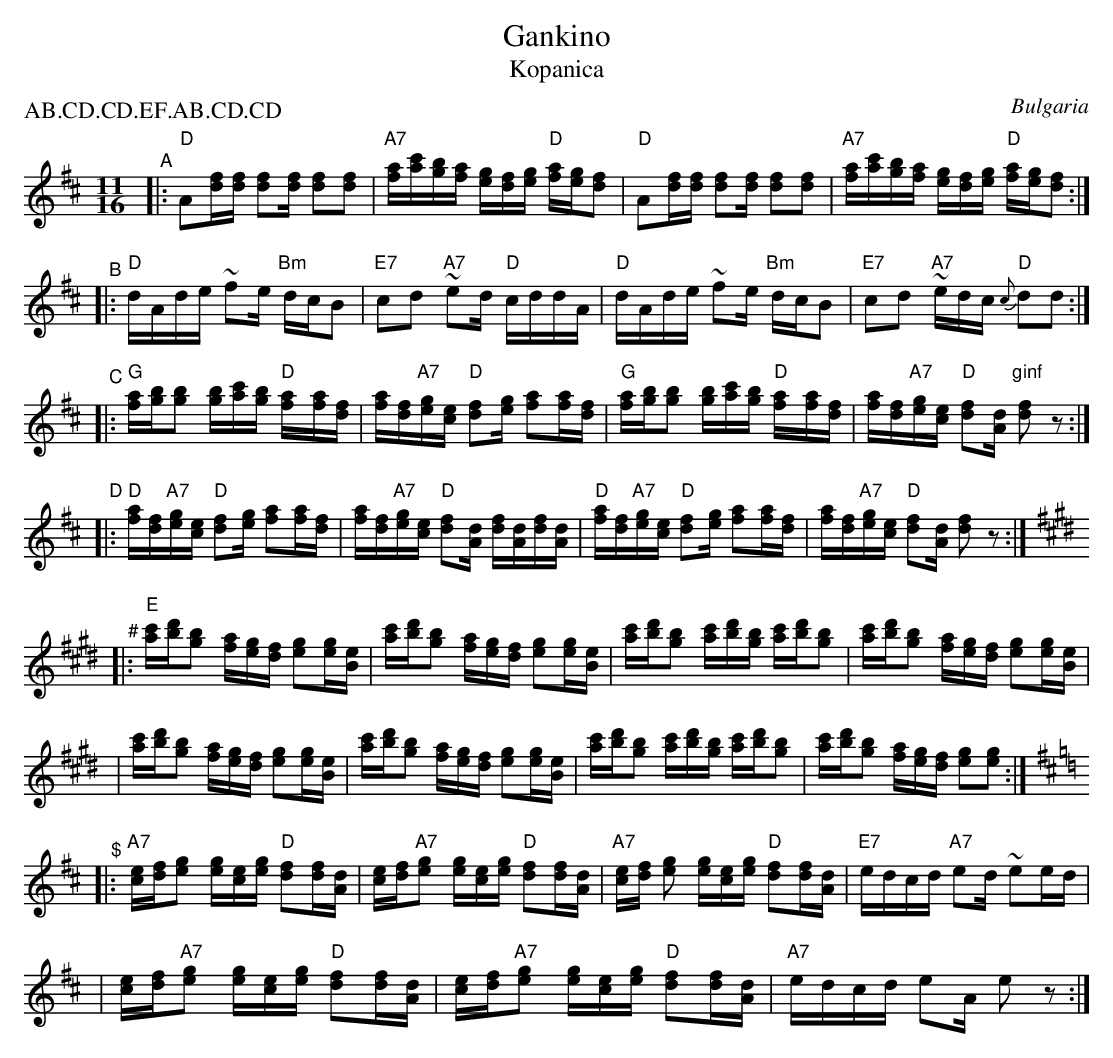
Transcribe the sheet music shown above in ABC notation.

X:1
T: Gankino
T: Kopanica
O: Bulgaria
L: 1/16
M: 11/16
P: AB.CD.CD.EF.AB.CD.CD
K: D
"^A"\
|:"D"A2[fd][fd] [f2d2][fd] [f2d2][f2d2] \
| "A7"[af][c'a][bg][af] [ge][fd][ge] "D"[af][ge][f2d2]\
| "D"A2[fd][fd] [f2d2][fd] [f2d2][f2d2] \
| "A7"[af][c'a][bg][af] [ge][fd][ge] "D"[af][ge][f2d2] :|
"^B"\
|: "D"dAde ~f2e "Bm"dcB2|"E7"c2d2 "A7"~e2d "D"cddA\
|  "D"dAde ~f2e "Bm"dcB2|"E7"c2d2 "A7"~edc "D"{c}d2d2 :|
"^C"\
|:"G"[af][bg][b2g2] [bg][c'a][bg] "D"[a2f][af][fd]\
| [af][fd]"A7"[ge][ec] "D"[f2d2][ge] [a2f2][af][fd]\
| "G"[af][bg][b2g2] [bg][c'a][bg] "D"[a2f][af][fd]\
| [af][fd]"A7"[ge][ec] "D"[f2d2][dA] "ginf"[f2d2]z2 :|
"^D"\
|: "D"[af][fd]"A7"[ge][ec] "D"[f2d2][ge] [a2f2][af][fd]\
| [af][fd]"A7"[ge][ec] "D"[f2d2][dA] [fd][dA][fd][dA]\
|  "D"[af][fd]"A7"[ge][ec] "D"[f2d2][ge] [a2f2][af][fd]\
| [af][fd]"A7"[ge][ec] "D"[f2d2][dA] [f2d2]z2 :|
K: E^g
"^#"\
|: "E"[c'a][d'b][b2g2] [af][ge][fd] [g2e2][ge][eB] \
| [c'a][d'b][b2g2] [af][ge][fd] [g2e2][ge][eB] \
| [c'a][d'b][b2g2] [c'a][d'b][bg] [c'a][d'b][b2g2]\
| [c'a][d'b][b2g2] [af][ge][fd] [g2e2][ge][eB] |
| [c'a][d'b][b2g2] [af][ge][fd] [g2e2][ge][eB] \
| [c'a][d'b][b2g2] [af][ge][fd] [g2e2][ge][eB] \
| [c'a][d'b][b2g2] [c'a][d'b][bg] [c'a][d'b][b2g2]\
| [c'a][d'b][b2g2] [af][ge][fd] [g2e2][g2e2] :|
K: D
"^$"\
|: "A7"[ec][fd][g2e2] [ge][ec][ge] "D"[f2d2][fd][dA] \
| [ec][fd]"A7"[g2e2] [ge][ec][ge] "D"[f2d2][fd][dA] \
| "A7"[ec][fd] [g2e2] [ge][ec][ge] "D"[f2d2][fd][dA] \
| "E7"edcd "A7"e2d ~e2ed|
| [ec][fd]"A7"[g2e2] [ge][ec][ge] "D"[f2d2][fd][dA] \
| [ec][fd]"A7"[g2e2] [ge][ec][ge] "D"[f2d2][fd][dA] \
| "A7"edcd e2A e2z2:|
